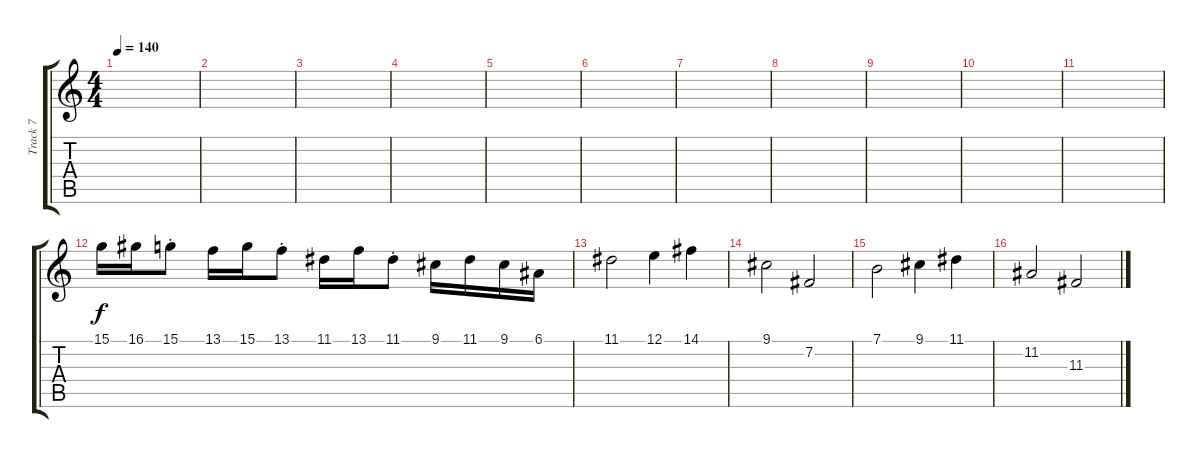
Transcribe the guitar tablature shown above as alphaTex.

\track ("Track 7" "Track 7") {instrument oboe}
\staff {score tabs}
\tuning (E4 B3 G3 D3 A2 E2) {hide}
\ts (4 4)
\tempo 140
\clef g2
\ks c
|
|
|
|
|
|
|
|
|
|
|
15.1.16 16.1.16 15.1{st}.8 13.1.16 15.1.16 13.1{st}.8 11.1.16 13.1.16 11.1{st}.8 9.1.16 11.1.16 9.1.16 6.1.16 |
11.1.2 12.1.4 14.1.4 |
9.1.2 7.2.2 |
7.1.2 9.1.4 11.1.4 |
11.2.2 11.3.2
